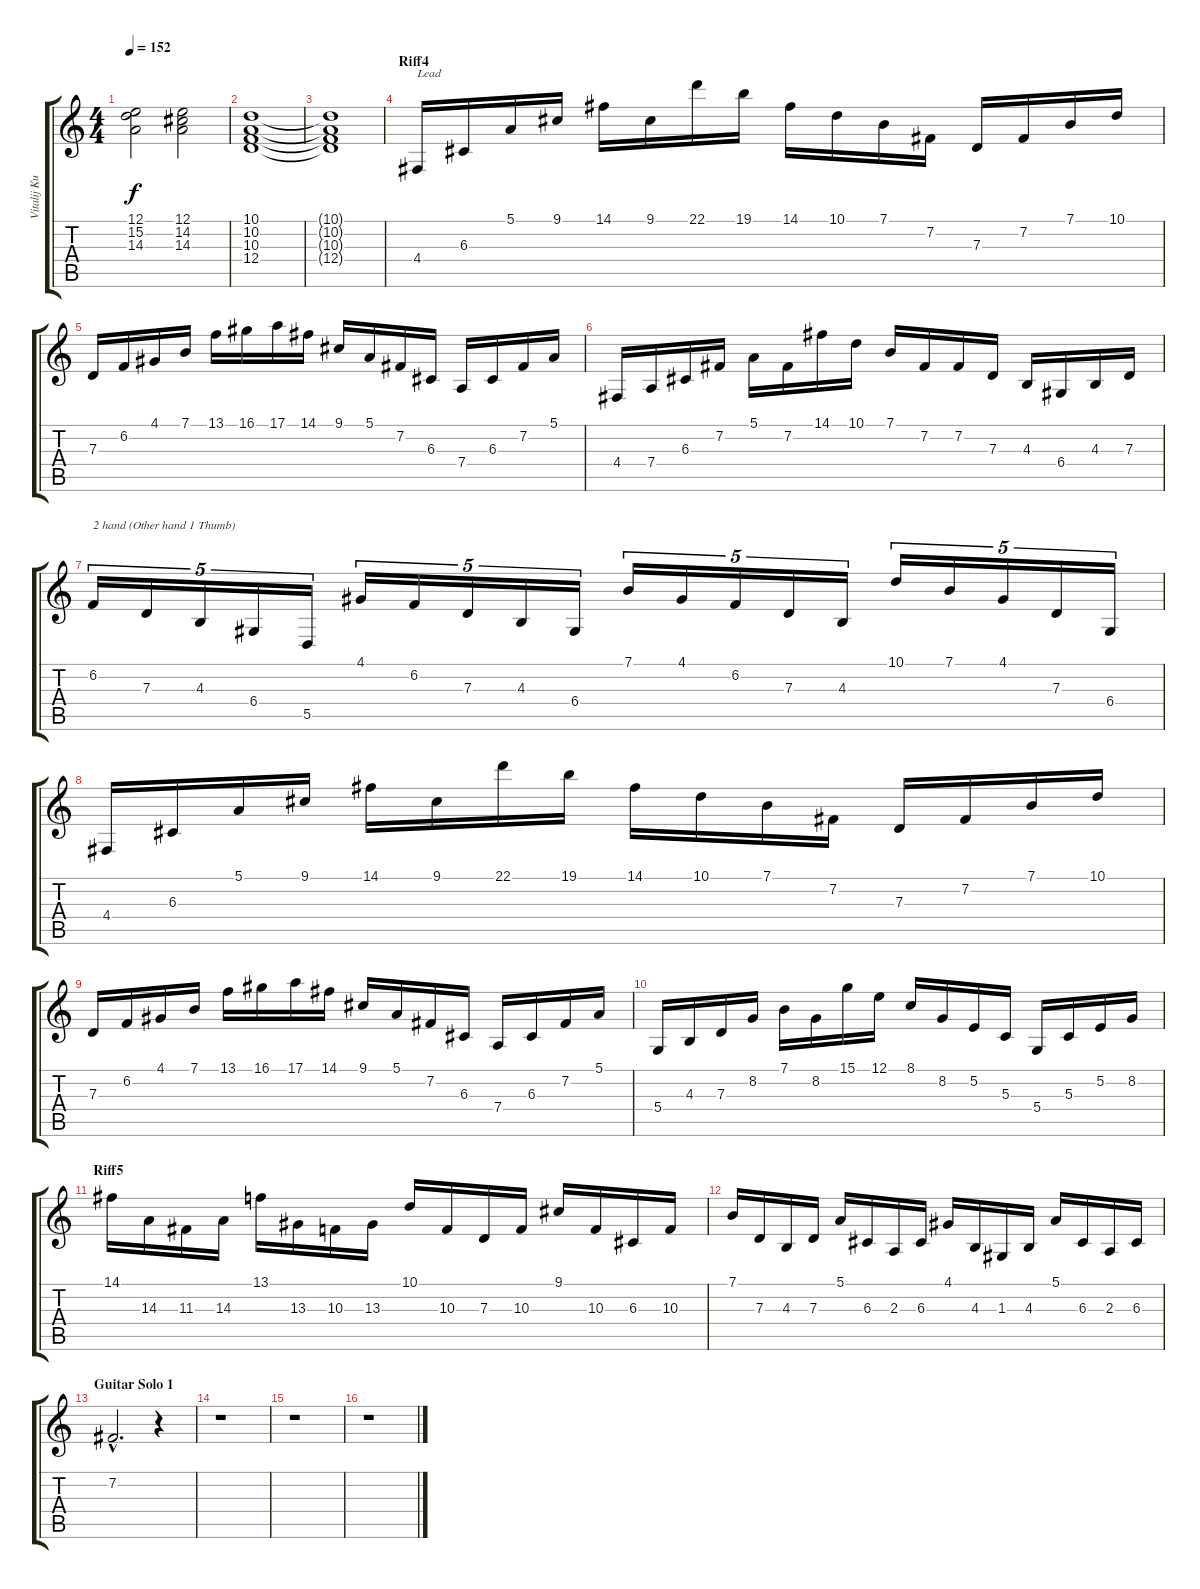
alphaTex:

\track ("Vitalij Kuprij" "Vitalij Ku") {instrument lead1square}
\staff {score tabs}
\tuning (E4 B3 G3 D3 A2 E2) {hide}
\ts (4 4)
\tempo 152
\clef g2
\ks c
(12.1 15.2 14.3).2{dy f} (12.1 14.2 14.3).2 |
(10.1 10.2 10.3 12.4).1 |
(10.1{t} 10.2{t} 10.3{t} 12.4{t}).1 |
\section ("" "Riff4")
4.4.16{txt "Lead" volume 16 instrument lead1square} 6.3.16 5.1.16 9.1.16 14.1.16 9.1.16 22.1.16 19.1.16 14.1.16 10.1.16 7.1.16 7.2.16 7.3.16 7.2.16 7.1.16 10.1.16 |
7.3.16 6.2.16 4.1.16 7.1.16 13.1.16 16.1.16 17.1.16 14.1.16 9.1.16 5.1.16 7.2.16 6.3.16 7.4.16 6.3.16 7.2.16 5.1.16 |
4.4.16 7.4.16 6.3.16 7.2.16 5.1.16 7.2.16 14.1.16 10.1.16 7.1.16 7.2.16 7.2.16 7.3.16 4.3.16 6.4.16 4.3.16 7.3.16 |
6.2.16{tu (5 4) txt "2 hand (Other hand 1 Thumb)"} 7.3.16{tu (5 4)} 4.3.16{tu (5 4)} 6.4.16{tu (5 4)} 5.5.16{tu (5 4)} 4.1.16{tu (5 4)} 6.2.16{tu (5 4)} 7.3.16{tu (5 4)} 4.3.16{tu (5 4)} 6.4.16{tu (5 4)} 7.1.16{tu (5 4)} 4.1.16{tu (5 4)} 6.2.16{tu (5 4)} 7.3.16{tu (5 4)} 4.3.16{tu (5 4)} 10.1.16{tu (5 4)} 7.1.16{tu (5 4)} 4.1.16{tu (5 4)} 7.3.16{tu (5 4)} 6.4.16{tu (5 4)} |
4.4.16 6.3.16 5.1.16 9.1.16 14.1.16 9.1.16 22.1.16 19.1.16 14.1.16 10.1.16 7.1.16 7.2.16 7.3.16 7.2.16 7.1.16 10.1.16 |
7.3.16 6.2.16 4.1.16 7.1.16 13.1.16 16.1.16 17.1.16 14.1.16 9.1.16 5.1.16 7.2.16 6.3.16 7.4.16 6.3.16 7.2.16 5.1.16 |
5.4.16 4.3.16 7.3.16 8.2.16 7.1.16 8.2.16 15.1.16 12.1.16 8.1.16 8.2.16 5.2.16 5.3.16 5.4.16 5.3.16 5.2.16 8.2.16 |
\section ("" "Riff5")
14.1.16 14.3.16 11.3.16 14.3.16 13.1.16 13.3.16 10.3.16 13.3.16 10.1.16 10.3.16 7.3.16 10.3.16 9.1.16 10.3.16 6.3.16 10.3.16 |
7.1.16 7.3.16 4.3.16 7.3.16 5.1.16 6.3.16 2.3.16 6.3.16 4.1.16 4.3.16 1.3.16 4.3.16 5.1.16 6.3.16 2.3.16 6.3.16 |
\section ("" "Guitar Solo 1")
7.2{hac}.2{d} r.4 |
r.1 |
r.1 |
r.1
